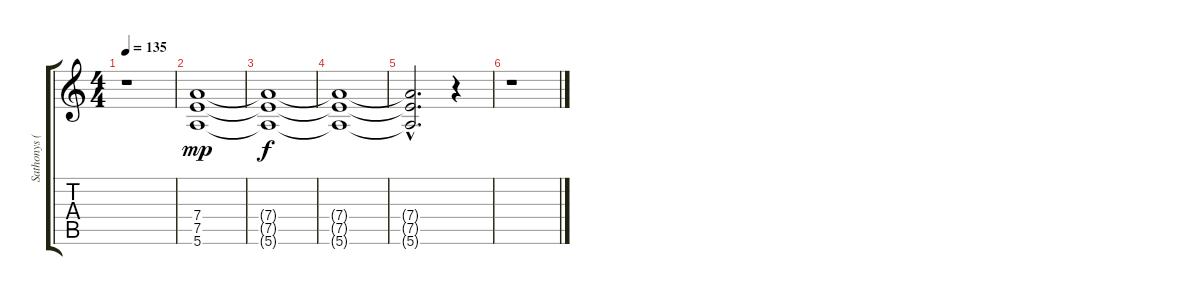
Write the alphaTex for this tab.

\track ("Sathonys (Extra)" "Sathonys (") {instrument overdrivenguitar}
\staff {score tabs}
\tuning (E4 B3 G3 D3 A2 E2) {hide}
\ts (4 4)
\tempo 135
\clef g2
\ks c
r.1{dy f} |
(7.4 7.5 5.6).1{dy mp instrument guitarharmonics} |
(7.4{t} 7.5{t} 5.6{t}).1{dy f} |
(7.4{t} 7.5{t} 5.6{t}).1 |
(7.4{hac t} 7.5{hac t} 5.6{hac t}).2{d volume 0} r.4 |
r.1{volume 15}
